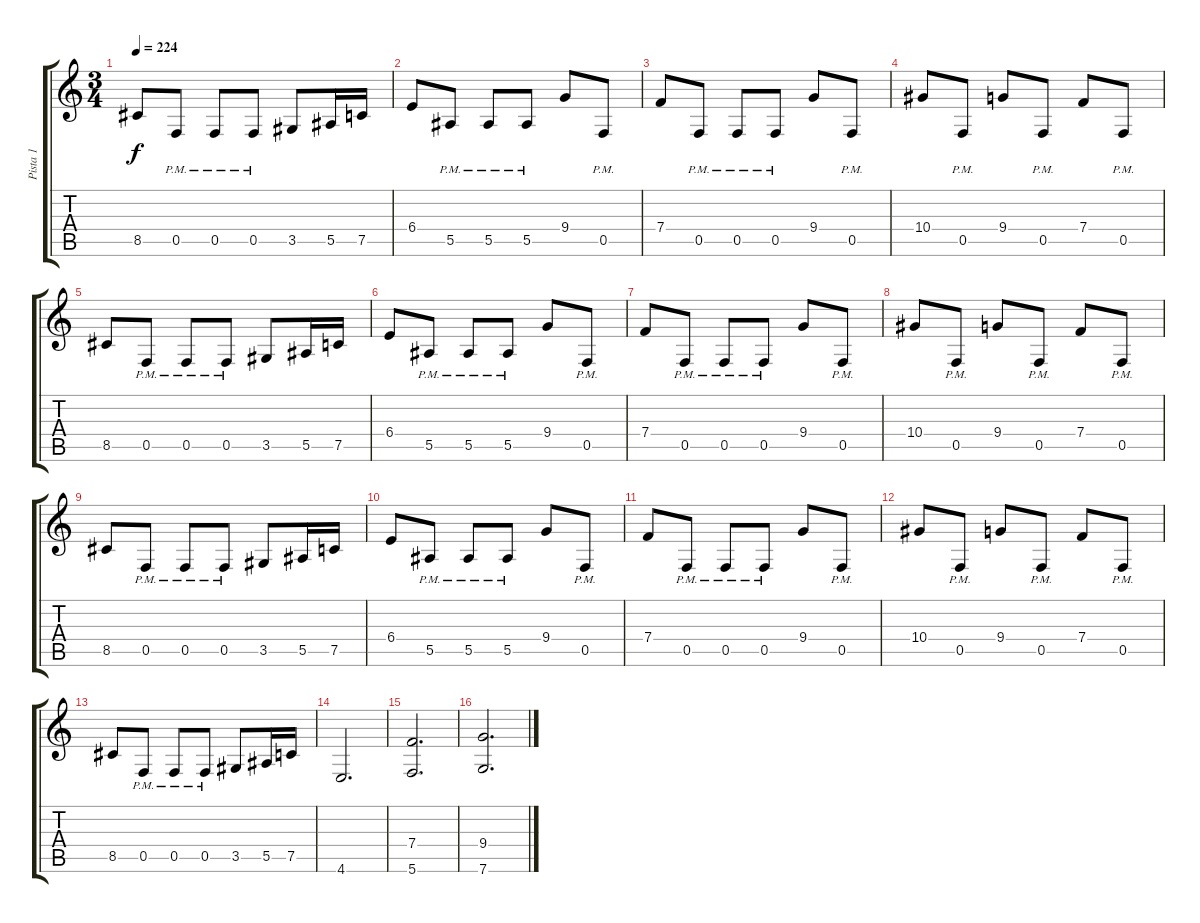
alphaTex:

\track ("Pista 1" "Pista 1") {instrument distortionguitar}
\staff {score tabs}
\tuning (C4 G3 Eb3 Bb2 F2 C2) {hide}
\ts (3 4)
\tempo 224
\clef g2
\ks c
8.5.8{dy f} 0.5{pm}.8 0.5{pm}.8 0.5{pm}.8 3.5.8 5.5.16 7.5.16 |
6.4.8 5.5{pm}.8 5.5{pm}.8 5.5{pm}.8 9.4.8 0.5{pm}.8 |
7.4.8 0.5{pm}.8 0.5{pm}.8 0.5{pm}.8 9.4.8 0.5{pm}.8 |
10.4.8 0.5{pm}.8 9.4.8 0.5{pm}.8 7.4.8 0.5{pm}.8 |
8.5.8 0.5{pm}.8 0.5{pm}.8 0.5{pm}.8 3.5.8 5.5.16 7.5.16 |
6.4.8 5.5{pm}.8 5.5{pm}.8 5.5{pm}.8 9.4.8 0.5{pm}.8 |
7.4.8 0.5{pm}.8 0.5{pm}.8 0.5{pm}.8 9.4.8 0.5{pm}.8 |
10.4.8 0.5{pm}.8 9.4.8 0.5{pm}.8 7.4.8 0.5{pm}.8 |
8.5.8 0.5{pm}.8 0.5{pm}.8 0.5{pm}.8 3.5.8 5.5.16 7.5.16 |
6.4.8 5.5{pm}.8 5.5{pm}.8 5.5{pm}.8 9.4.8 0.5{pm}.8 |
7.4.8 0.5{pm}.8 0.5{pm}.8 0.5{pm}.8 9.4.8 0.5{pm}.8 |
10.4.8 0.5{pm}.8 9.4.8 0.5{pm}.8 7.4.8 0.5{pm}.8 |
8.5.8 0.5{pm}.8 0.5{pm}.8 0.5{pm}.8 3.5.8 5.5.16 7.5.16 |
4.6.2{d} |
(7.4 5.6).2{d} |
(9.4 7.6).2{d}
